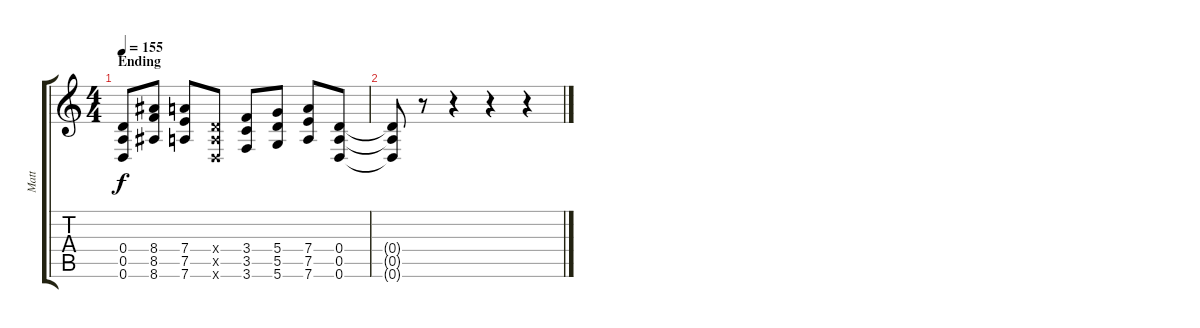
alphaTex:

\track ("Matt" "Matt") {instrument distortionguitar}
\staff {score tabs}
\tuning (E4 B3 G3 D3 A2 D2) {hide}
\ts (4 4)
\section ("" "Ending")
\tempo 155
\clef g2
\ks c
(0.4 0.5 0.6).8{dy f} (8.4 8.5 8.6).8 (7.4 7.5 7.6).8 (0.4{x} 0.5{x} 0.6{x}).8 (3.4 3.5 3.6).8 (5.4 5.5 5.6).8 (7.4 7.5 7.6).8 (0.4 0.5 0.6).8 |
(0.4{t} 0.5{t} 0.6{t}).8 r.8 r.4 r.4 r.4
